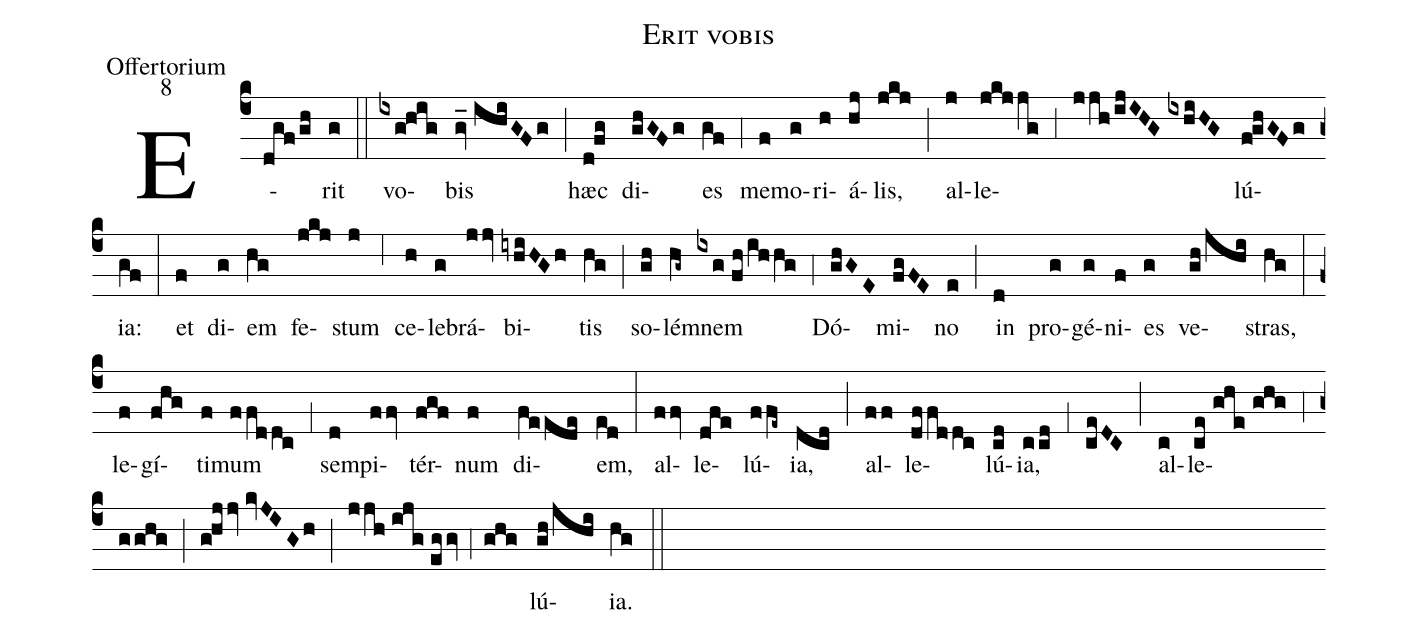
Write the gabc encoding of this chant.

name:Erit vobis;
office-part:Offertorium;
mode:8;
%%
(c4) E(dgf/gh)rit(g) (::)
vo(ixg!hig)bis(gv_//ihiGFg) (;) hæc(d!fg) di(ghGFg)es(gf) (,4) me(f)mo(g)ri(h)á(hj)lis,(jkj) (;) al(j)le(jkjjg)(,3)(jjh/ijIHG//ixhiHG)lú(f!ghGFg)ia:(gf) (:)
et(f) di(g)em(hg) fe(jkj)stum(j) (,6) ce(h)le(g)brá(jjv)bi(iyhiHGh)tis(hg) (;) so(gh)lém(hg~)nem(ixg//fh/ihhg) (,4) Dó(ghGE)mi(fgFE)no(e) (;) in(d) pro(g)gé(g)ni(f)es(g) ve(gh/jhi)stras,(hg) (:)
le(f)gí(fhg)ti(f)mum(ffddc) (,1) sem(d)pi(ffv)tér(fgf)num(f) di(feede)em,(ed) (:)
al(ffv)le(dfe)lú(ffe~)ia,(dcd) (;) al(ff)le(dffddc)lú(cd)ia,(ccd) (,1) (ceDC) (;) al(c)le(ce//ghe//ghg)(,4)(gghg)(;)(g!hjjv//kvJIGh)(;)(jjh//ijg//eggv,4ghg)lú(gh/jhi)ia.(hg) (::)
